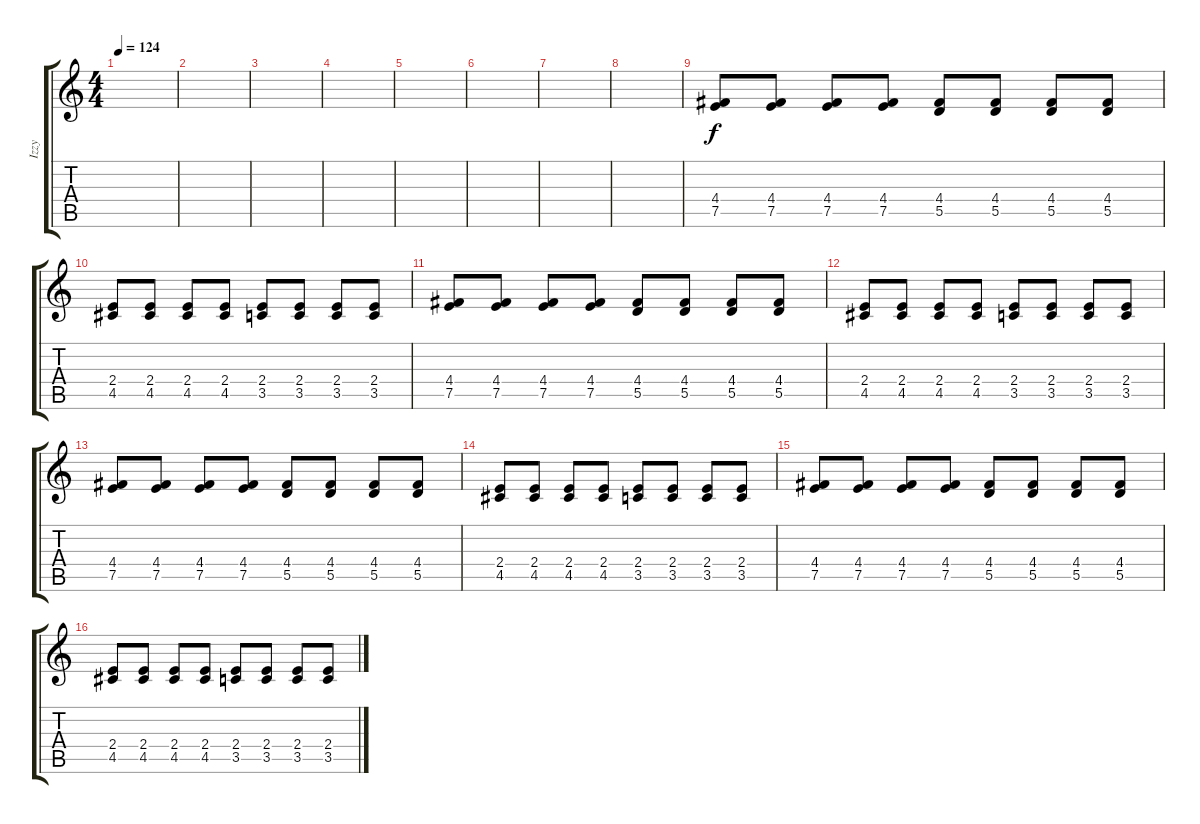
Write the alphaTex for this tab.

\track ("Izzy" "Izzy") {instrument electricguitarclean}
\staff {score tabs}
\tuning (E4 B3 G3 D3 A2 E2) {hide}
\ts (4 4)
\tempo 124
\clef g2
\ks c
|
|
|
|
|
|
|
|
(4.4 7.5).8 (4.4 7.5).8 (4.4 7.5).8 (4.4 7.5).8 (4.4 5.5).8 (4.4 5.5).8 (4.4 5.5).8 (4.4 5.5).8 |
(2.4 4.5).8 (2.4 4.5).8 (2.4 4.5).8 (2.4 4.5).8 (2.4 3.5).8 (2.4 3.5).8 (2.4 3.5).8 (2.4 3.5).8 |
(4.4 7.5).8 (4.4 7.5).8 (4.4 7.5).8 (4.4 7.5).8 (4.4 5.5).8 (4.4 5.5).8 (4.4 5.5).8 (4.4 5.5).8 |
(2.4 4.5).8 (2.4 4.5).8 (2.4 4.5).8 (2.4 4.5).8 (2.4 3.5).8 (2.4 3.5).8 (2.4 3.5).8 (2.4 3.5).8 |
(4.4 7.5).8 (4.4 7.5).8 (4.4 7.5).8 (4.4 7.5).8 (4.4 5.5).8 (4.4 5.5).8 (4.4 5.5).8 (4.4 5.5).8 |
(2.4 4.5).8 (2.4 4.5).8 (2.4 4.5).8 (2.4 4.5).8 (2.4 3.5).8 (2.4 3.5).8 (2.4 3.5).8 (2.4 3.5).8 |
(4.4 7.5).8 (4.4 7.5).8 (4.4 7.5).8 (4.4 7.5).8 (4.4 5.5).8 (4.4 5.5).8 (4.4 5.5).8 (4.4 5.5).8 |
(2.4 4.5).8 (2.4 4.5).8 (2.4 4.5).8 (2.4 4.5).8 (2.4 3.5).8 (2.4 3.5).8 (2.4 3.5).8 (2.4 3.5).8
